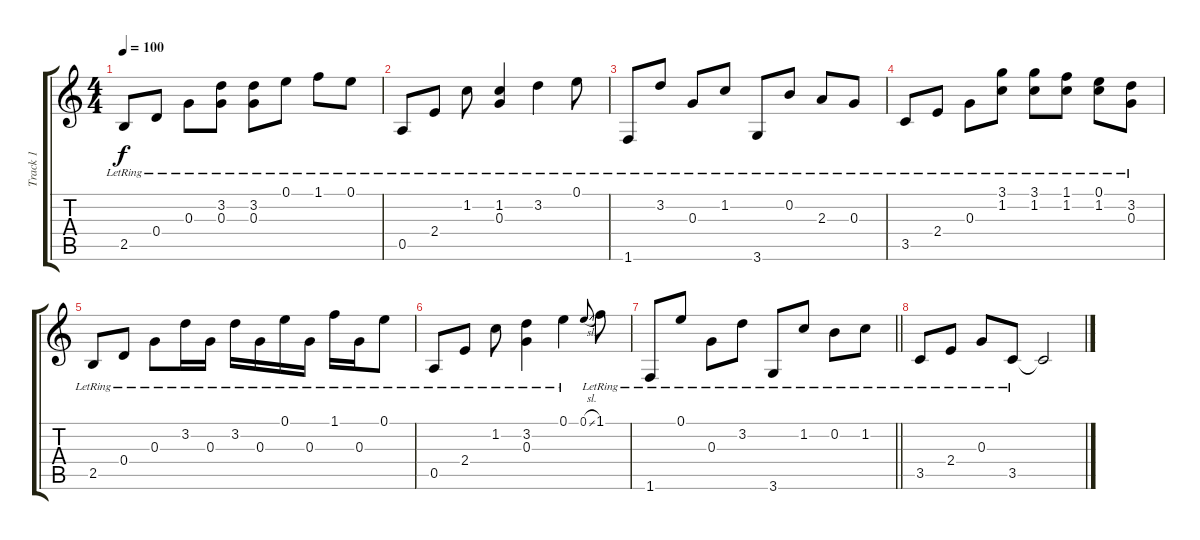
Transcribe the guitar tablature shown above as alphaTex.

\track ("Track 1" "Track 1") {instrument acousticguitarsteel}
\staff {score tabs}
\tuning (E4 B3 G3 D3 A2 E2) {hide}
\ts (4 4)
\tempo 100
\clef g2
\ks c
2.5{lr}.8{dy f} 0.4{lr}.8 0.3{lr}.8 (3.2{lr} 0.3{lr}).8 (3.2{lr} 0.3{lr}).8 0.1{lr}.8 1.1{lr}.8 0.1{lr}.8 |
0.5{lr}.8 2.4{lr}.8 1.2{lr}.8 (1.2{lr} 0.3{lr}).4 3.2{lr}.4 0.1{lr}.8 |
1.6{lr}.8 3.2{lr}.8 0.3{lr}.8 1.2{lr}.8 3.6{lr}.8 0.2{lr}.8 2.3{lr}.8 0.3{lr}.8 |
3.5{lr}.8 2.4{lr}.8 0.3{lr}.8 (3.1{lr} 1.2{lr}).8 (3.1{lr} 1.2{lr}).8 (1.1{lr} 1.2{lr}).8 (0.1{lr} 1.2{lr}).8 (3.2{lr} 0.3{lr}).8 |
2.5{lr}.8 0.4{lr}.8 0.3{lr}.8 3.2{lr}.16 0.3{lr}.16 3.2{lr}.16 0.3{lr}.16 0.1{lr}.16 0.3{lr}.16 1.1{lr}.16 0.3{lr}.16 0.1{lr}.8 |
0.5{lr}.8 2.4{lr}.8 1.2{lr}.8 (3.2{lr} 0.3{lr}).4 0.1{lr}.4 0.1{sl}.8{gr onbeat} 1.1{lr}.8 |
\barLineRight lightlight
1.6{lr}.8 0.1{lr}.8 0.3{lr}.8 3.2{lr}.8 3.6{lr}.8 1.2{lr}.8 0.2{lr}.8 1.2{lr}.8 |
3.5{lr}.8 2.4{lr}.8 0.3{lr}.8 3.5{lr}.8 3.5{t}.2
